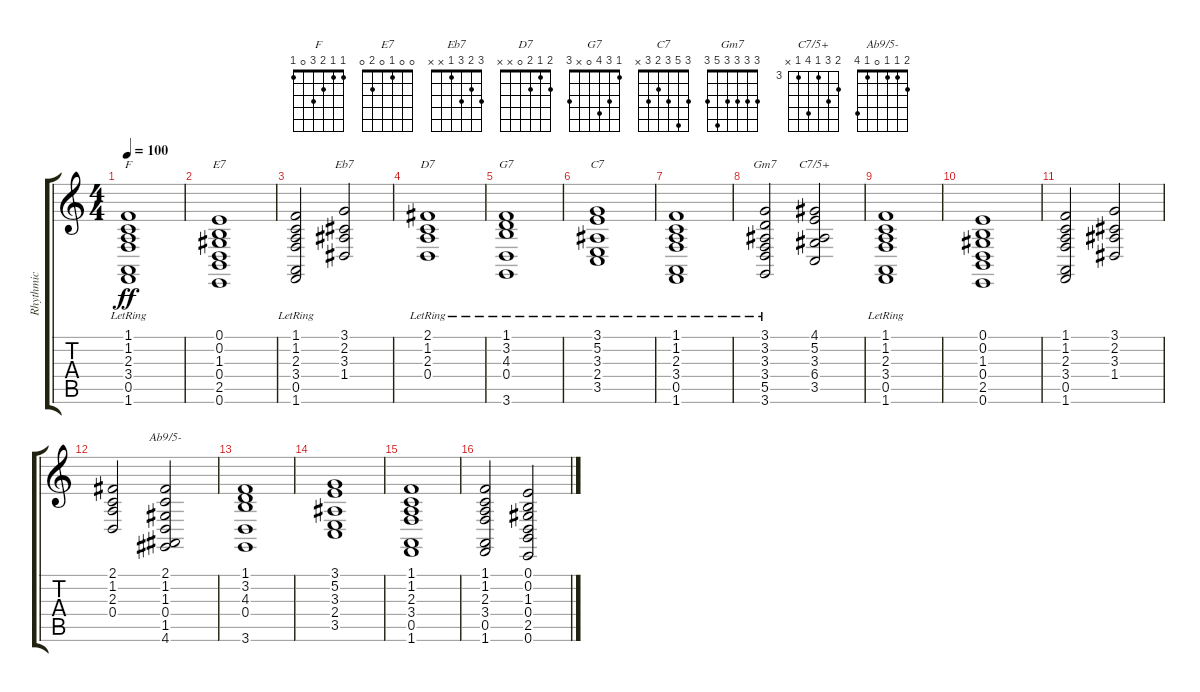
\track ("Rhythmic" "Rhythmic") {instrument electricpiano1}
\staff {score tabs}
\tuning (E4 B3 G3 D3 A2 E2) {hide}
\chord ("F" 1 1 2 3 0 1)
\chord ("E7" 0 0 1 0 2 0)
\chord ("Eb7" 3 2 3 1 x x)
\chord ("D7" 2 1 2 0 x x)
\chord ("G7" 1 3 4 0 x 3)
\chord ("C7" 3 5 3 2 3 x)
\chord ("Gm7" 3 3 3 3 5 3)
\chord ("C7/5+" 4 5 3 6 3 x) {firstfret 3}
\chord ("Ab9/5-" 2 1 1 0 1 4)
\ts (4 4)
\tempo 100
\clef g2
\ks c
(1.1 1.2 2.3 3.4 0.5 1.6{lr}).1{ch "F" dy ff} |
(0.1 0.2 1.3 0.4 2.5 0.6).1{ch "E7"} |
(1.1 1.2 2.3 3.4 0.5{lr} 1.6).2 (3.1 2.2 3.3 1.4).2{ch "Eb7"} |
(2.1 1.2 2.3 0.4{lr}).1{ch "D7"} |
(1.1 3.2 4.3 0.4{lr} 3.6).1{ch "G7"} |
(3.1 5.2 3.3 2.4 3.5{lr}).1{ch "C7"} |
(1.1 1.2 2.3 3.4 0.5{lr} 1.6).1 |
(3.1 3.2 3.3 3.4 5.5{lr} 3.6).2{ch "Gm7"} (4.1 5.2 3.3 6.4 3.5).2{ch "C7/5+"} |
(1.1 1.2 2.3 3.4 0.5{lr} 1.6).1 |
(0.1 0.2 1.3 0.4 2.5 0.6).1 |
(1.1 1.2 2.3 3.4 0.5 1.6).2 (3.1 2.2 3.3 1.4).2 |
(2.1 1.2 2.3 0.4).2 (2.1 1.2 1.3 0.4 1.5 4.6).2{ch "Ab9/5-"} |
(1.1 3.2 4.3 0.4 3.6).1 |
(3.1 5.2 3.3 2.4 3.5).1 |
(1.1 1.2 2.3 3.4 0.5 1.6).1 |
(1.1 1.2 2.3 3.4 0.5 1.6).2 (0.1 0.2 1.3 0.4 2.5 0.6).2
